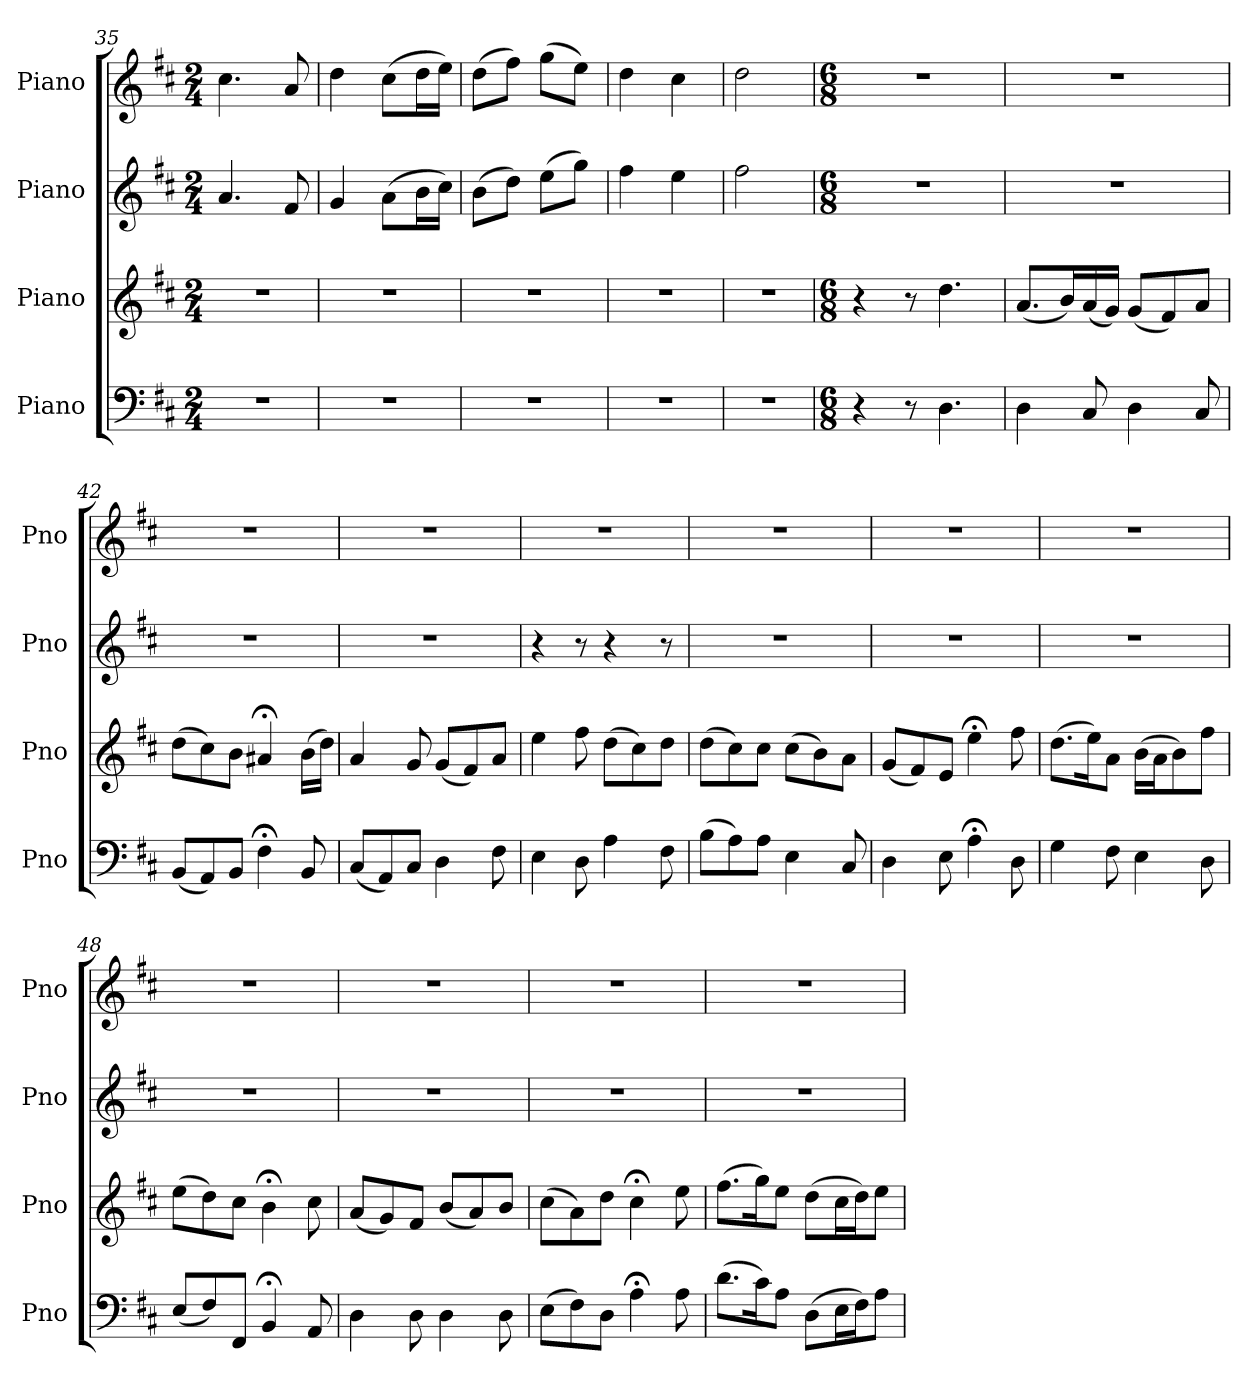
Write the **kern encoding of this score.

**kern	**kern	**kern	**kern
*part4	*part3	*part2	*part1
*staff4	*staff3	*staff2	*staff1
*I"Piano	*I"Piano	*I"Piano	*I"Piano
*I'Pno	*I'Pno	*I'Pno	*I'Pno
*clefF4	*clefG2	*clefG2	*clefG2
*k[f#c#]	*k[f#c#]	*k[f#c#]	*k[f#c#]
*M2/4	*M2/4	*M2/4	*M2/4
=35	=35	=35	=35
2r	2r	4.a/	4.cc#\
.	.	8f#/	8a/
!!LO:LB:g=z
=36	=36	=36	=36
2r	2r	4g/	4dd\
.	.	(>8a\L	(>8cc#\L
.	.	16b\L	16dd\L
.	.	16cc#\JJ)	16ee\JJ)
=37	=37	=37	=37
2r	2r	(>8b\L	(>8dd\L
.	.	8dd\J)	8ff#\J)
.	.	(>8ee\L	(>8gg\L
.	.	8gg\J)	8ee\J)
=38	=38	=38	=38
2r	2r	4ff#\	4dd\
.	.	4ee\	4cc#\
=39	=39	=39	=39
2r	2r	2ff#\	2dd\
=40	=40	=40	=40
*M6/8	*M6/8	*M6/8	*M6/8
!	!	!	!LO:TX:a:t=Tenor. Siliano.
*	*	*	*^
4r	4r	2.r	2.r	4.ryy
8r	8r	.	.	.
*	*	*	*MM80	*
4.D\	4.dd\	.	.	4.ryy
*	*	*	*v	*v
=41	=41	=41	=41
4D\	(<8.a/L	2.r	2.r
.	16b/L)	.	.
8C#/	(<16a/	.	.
.	16g/JJ)	.	.
4D\	(<8g/L	.	.
.	8f#/)	.	.
8C#/	8a/J	.	.
=42	=42	=42	=42
(<8BB/L	(>8dd\L	2.r	2.r
8AA/)	8cc#\)	.	.
8BB/J	8b\J	.	.
4F#;<\	4a#X;</	.	.
8BB/	(>16b\LL	.	.
.	16dd\JJ)	.	.
=43	=43	=43	=43
(<8C#/L	4a/	2.r	2.r
8AA/)	.	.	.
8C#/J	8g/	.	.
4D\	(<8g/L	.	.
.	8f#/)	.	.
8F#\	8a/J	.	.
=44	=44	=44	=44
4E\	4ee\	4r	2.r
8D\	8ff#\	8r	.
4A\	(>8dd\L	4r	.
.	8cc#\)	.	.
8F#\	8dd\J	8r	.
!!LO:LB:g=z
=45	=45	=45	=45
(>8B\L	(>8dd\L	2.r	2.r
8A\)	8cc#\)	.	.
8A\J	8cc#\J	.	.
4E\	(>8cc#\L	.	.
.	8b\)	.	.
8C#/	8a\J	.	.
=46	=46	=46	=46
4D\	(<8g/L	2.r	2.r
.	8f#/)	.	.
8E\	8e/J	.	.
4A;<\	4ee;<\	.	.
8D\	8ff#\	.	.
=47	=47	=47	=47
4G\	(>8.dd\L	2.r	2.r
.	16ee\K)	.	.
8F#\	8a\J	.	.
4E\	(>16b\LL	.	.
.	16a\J	.	.
.	8b\)	.	.
8D\	8ff#\J	.	.
=48	=48	=48	=48
(<8E/L	(>8ee\L	2.r	2.r
8F#/)	8dd\)	.	.
8FF#/J	8cc#\J	.	.
4BB;</	4b;<\	.	.
8AA/	8cc#\	.	.
=49	=49	=49	=49
4D\	(<8a/L	2.r	2.r
.	8g/)	.	.
8D\	8f#/J	.	.
4D\	(<8b/L	.	.
.	8a/)	.	.
8D\	8b/J	.	.
=50	=50	=50	=50
(>8E\L	(>8cc#\L	2.r	2.r
8F#\)	8a\)	.	.
8D\J	8dd\J	.	.
4A;<\	4cc#;<\	.	.
8A\	8ee\	.	.
=51	=51	=51	=51
(>8.d\L	(>8.ff#\L	2.r	2.r
16c#\K)	16gg\K)	.	.
8A\J	8ee\J	.	.
(>8D\L	(>8dd\L	.	.
16E\L	16cc#\L	.	.
16F#\J)	16dd\J)	.	.
8A\J	8ee\J	.	.
=	=	=	=
*-	*-	*-	*-
